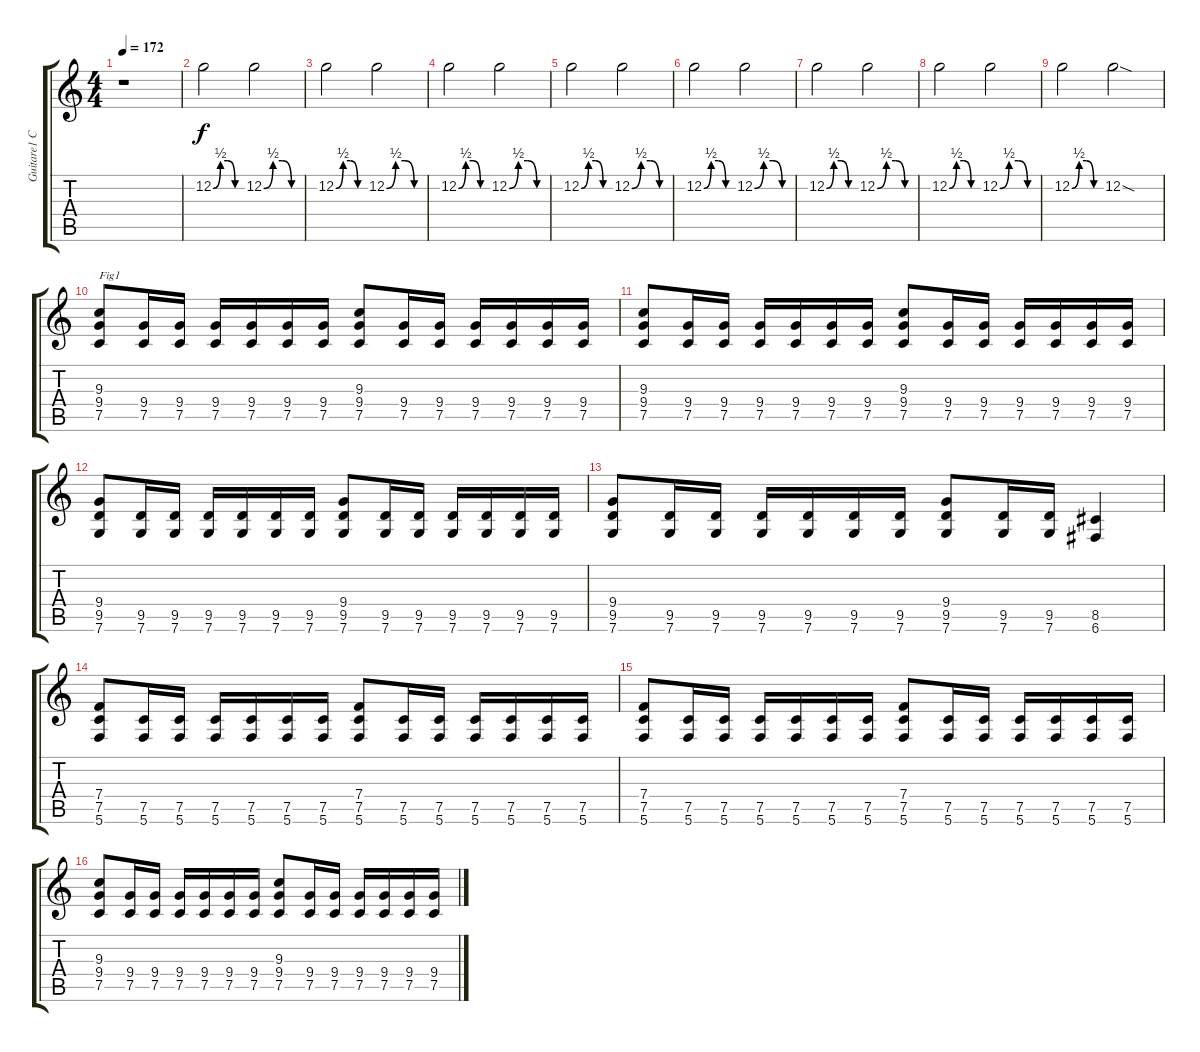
\track ("Guitare1 C" "Guitare1 C") {instrument distortionguitar}
\staff {score tabs}
\tuning (C4 G3 Eb3 Bb2 F2 C2) {hide}
\ts (4 4)
\tempo 172
\clef g2
\ks c
r.1{dy f instrument distortionguitar} |
12.2{be (custom 0 0 15 2 30 2 45 0 60 0)}.2 12.2{be (custom 0 0 15 2 30 2 45 0 60 0)}.2 |
12.2{be (custom 0 0 15 2 30 2 45 0 60 0)}.2 12.2{be (custom 0 0 15 2 30 2 45 0 60 0)}.2 |
12.2{be (custom 0 0 15 2 30 2 45 0 60 0)}.2 12.2{be (custom 0 0 15 2 30 2 45 0 60 0)}.2 |
12.2{be (custom 0 0 15 2 30 2 45 0 60 0)}.2 12.2{be (custom 0 0 15 2 30 2 45 0 60 0)}.2 |
12.2{be (custom 0 0 15 2 30 2 45 0 60 0)}.2 12.2{be (custom 0 0 15 2 30 2 45 0 60 0)}.2 |
12.2{be (custom 0 0 15 2 30 2 45 0 60 0)}.2 12.2{be (custom 0 0 15 2 30 2 45 0 60 0)}.2 |
12.2{be (custom 0 0 15 2 30 2 45 0 60 0)}.2 12.2{be (custom 0 0 15 2 30 2 45 0 60 0)}.2 |
12.2{be (custom 0 0 15 2 30 2 45 0 60 0)}.2 12.2{sod}.2 |
(9.3 9.4 7.5).8{txt "Fig1"} (9.4 7.5).16 (9.4 7.5).16 (9.4 7.5).16 (9.4 7.5).16 (9.4 7.5).16 (9.4 7.5).16 (9.3 9.4 7.5).8 (9.4 7.5).16 (9.4 7.5).16 (9.4 7.5).16 (9.4 7.5).16 (9.4 7.5).16 (9.4 7.5).16 |
(9.3 9.4 7.5).8 (9.4 7.5).16 (9.4 7.5).16 (9.4 7.5).16 (9.4 7.5).16 (9.4 7.5).16 (9.4 7.5).16 (9.3 9.4 7.5).8 (9.4 7.5).16 (9.4 7.5).16 (9.4 7.5).16 (9.4 7.5).16 (9.4 7.5).16 (9.4 7.5).16 |
(9.4 9.5 7.6).8 (9.5 7.6).16 (9.5 7.6).16 (9.5 7.6).16 (9.5 7.6).16 (9.5 7.6).16 (9.5 7.6).16 (9.4 9.5 7.6).8 (9.5 7.6).16 (9.5 7.6).16 (9.5 7.6).16 (9.5 7.6).16 (9.5 7.6).16 (9.5 7.6).16 |
(9.4 9.5 7.6).8 (9.5 7.6).16 (9.5 7.6).16 (9.5 7.6).16 (9.5 7.6).16 (9.5 7.6).16 (9.5 7.6).16 (9.4 9.5 7.6).8 (9.5 7.6).16 (9.5 7.6).16 (8.5 6.6).4 |
(7.4 7.5 5.6).8 (7.5 5.6).16 (7.5 5.6).16 (7.5 5.6).16 (7.5 5.6).16 (7.5 5.6).16 (7.5 5.6).16 (7.4 7.5 5.6).8 (7.5 5.6).16 (7.5 5.6).16 (7.5 5.6).16 (7.5 5.6).16 (7.5 5.6).16 (7.5 5.6).16 |
(7.4 7.5 5.6).8 (7.5 5.6).16 (7.5 5.6).16 (7.5 5.6).16 (7.5 5.6).16 (7.5 5.6).16 (7.5 5.6).16 (7.4 7.5 5.6).8 (7.5 5.6).16 (7.5 5.6).16 (7.5 5.6).16 (7.5 5.6).16 (7.5 5.6).16 (7.5 5.6).16 |
(9.3 9.4 7.5).8 (9.4 7.5).16 (9.4 7.5).16 (9.4 7.5).16 (9.4 7.5).16 (9.4 7.5).16 (9.4 7.5).16 (9.3 9.4 7.5).8 (9.4 7.5).16 (9.4 7.5).16 (9.4 7.5).16 (9.4 7.5).16 (9.4 7.5).16 (9.4 7.5).16
